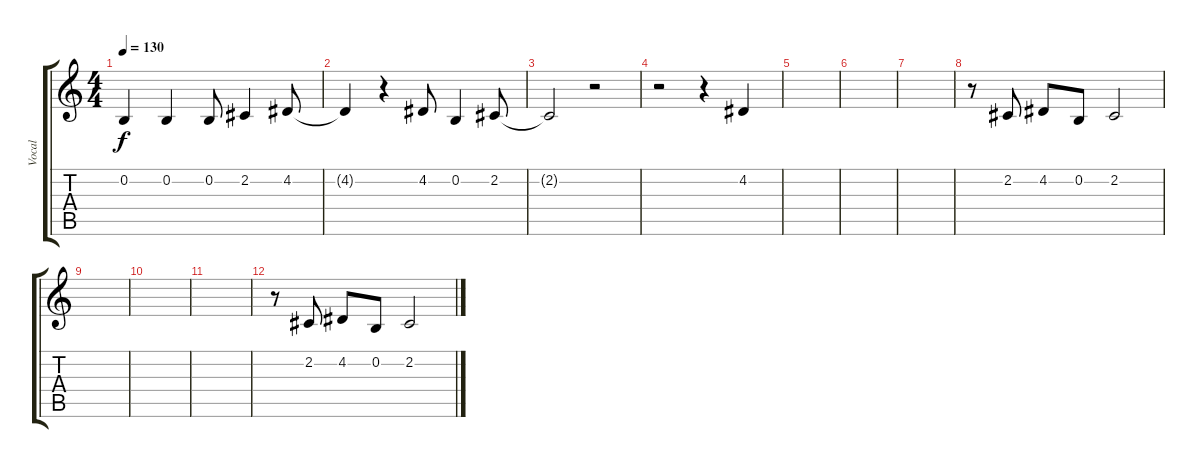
\track ("Vocal" "Vocal") {instrument clarinet}
\staff {score tabs}
\tuning (E4 B3 G3 D3 A2 E2) {hide}
\ts (4 4)
\tempo 130
\clef g2
\ks c
0.2.4{dy f} 0.2.4 0.2.8 2.2.4 4.2.8 |
4.2{t}.4 r.4 4.2.8 0.2.4 2.2.8 |
2.2{t}.2 r.2 |
r.2 r.4 4.2.4 |
|
|
|
r.8 2.2.8 4.2.8 0.2.8 2.2.2 |
|
|
|
r.8 2.2.8 4.2.8 0.2.8 2.2.2
